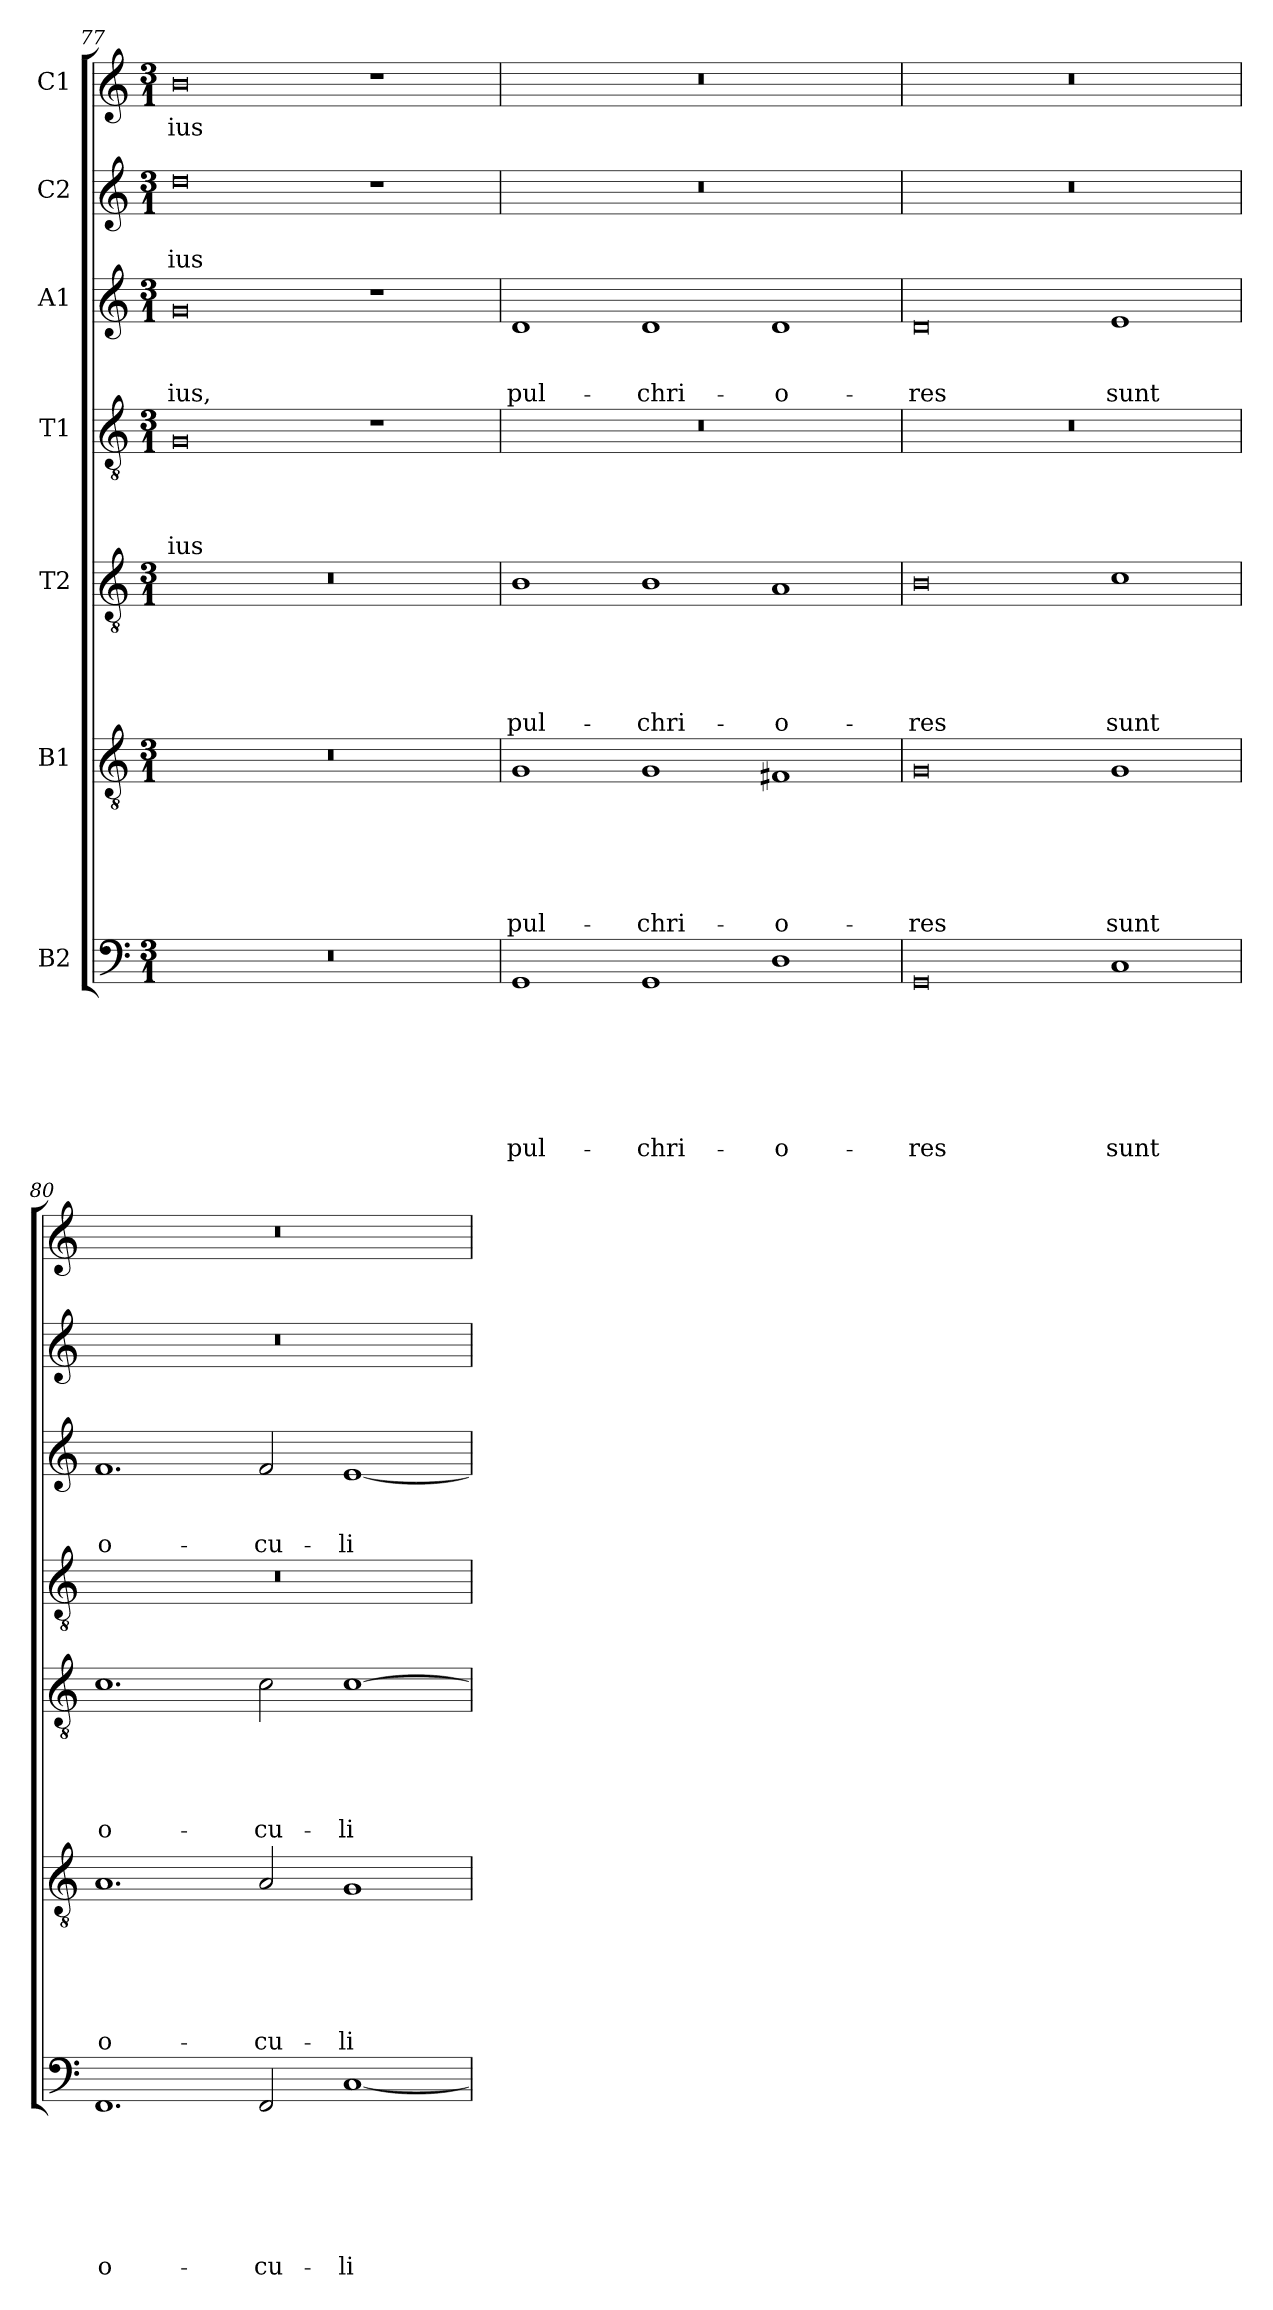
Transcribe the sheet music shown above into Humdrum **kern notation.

**kern	**text	**text	**text	**text	**text	**text	**text	**kern	**text	**text	**text	**text	**text	**text	**kern	**text	**text	**text	**text	**text	**kern	**text	**text	**text	**text	**kern	**text	**text	**text	**kern	**text	**text	**kern	**text
*part7	*part7	*part7	*part7	*part7	*part7	*part7	*part7	*part6	*part6	*part6	*part6	*part6	*part6	*part6	*part5	*part5	*part5	*part5	*part5	*part5	*part4	*part4	*part4	*part4	*part4	*part3	*part3	*part3	*part3	*part2	*part2	*part2	*part1	*part1
*staff7	*staff7	*staff7	*staff7	*staff7	*staff7	*staff7	*staff7	*staff6	*staff6	*staff6	*staff6	*staff6	*staff6	*staff6	*staff5	*staff5	*staff5	*staff5	*staff5	*staff5	*staff4	*staff4	*staff4	*staff4	*staff4	*staff3	*staff3	*staff3	*staff3	*staff2	*staff2	*staff2	*staff1	*staff1
*I"B2	*	*	*	*	*	*	*	*I"B1	*	*	*	*	*	*	*I"T2	*	*	*	*	*	*I"T1	*	*	*	*	*I"A1	*	*	*	*I"C2	*	*	*I"C1	*
*clefF4	*	*	*	*	*	*	*	*clefGv2	*	*	*	*	*	*	*clefGv2	*	*	*	*	*	*clefGv2	*	*	*	*	*clefG2	*	*	*	*clefG2	*	*	*clefG2	*
*k[]	*	*	*	*	*	*	*	*k[]	*	*	*	*	*	*	*k[]	*	*	*	*	*	*k[]	*	*	*	*	*k[]	*	*	*	*k[]	*	*	*k[]	*
*C:	*	*	*	*	*	*	*	*C:	*	*	*	*	*	*	*C:	*	*	*	*	*	*C:	*	*	*	*	*C:	*	*	*	*C:	*	*	*C:	*
*M3/1	*	*	*	*	*	*	*	*M3/1	*	*	*	*	*	*	*M3/1	*	*	*	*	*	*M3/1	*	*	*	*	*M3/1	*	*	*	*M3/1	*	*	*M3/1	*
=77	=77	=77	=77	=77	=77	=77	=77	=77	=77	=77	=77	=77	=77	=77	=77	=77	=77	=77	=77	=77	=77	=77	=77	=77	=77	=77	=77	=77	=77	=77	=77	=77	=77	=77
!	!	!	!	!	!	!	!	!	!	!	!	!	!	!	!	!	!	!	!	!	!	!	!	!	!LO:LY:b	!	!	!	!LO:LY:b	!	!	!LO:LY:b	!	!LO:LY:b
0.r	.	.	.	.	.	.	.	0.r	.	.	.	.	.	.	0.r	.	.	.	.	.	0G	.	.	.	-ius	0g	.	.	-ius,	0dd	.	-ius	0b	-ius
.	.	.	.	.	.	.	.	.	.	.	.	.	.	.	.	.	.	.	.	.	1r	.	.	.	.	1r	.	.	.	1r	.	.	1r	.
!!LO:LB:g=z
=78	=78	=78	=78	=78	=78	=78	=78	=78	=78	=78	=78	=78	=78	=78	=78	=78	=78	=78	=78	=78	=78	=78	=78	=78	=78	=78	=78	=78	=78	=78	=78	=78	=78	=78
!	!	!	!	!	!	!	!LO:LY:b	!	!	!	!	!	!	!LO:LY:b	!	!	!	!	!	!LO:LY:b	!	!	!	!	!	!	!	!	!LO:LY:b	!	!	!	!	!
1GG	.	.	.	.	.	.	pul-	1G	.	.	.	.	.	pul-	1B	.	.	.	.	pul-	0.r	.	.	.	.	1d	.	.	pul-	0.r	.	.	0.r	.
!	!	!	!	!	!	!	!LO:LY:b	!	!	!	!	!	!	!LO:LY:b	!	!	!	!	!	!LO:LY:b	!	!	!	!	!	!	!	!	!LO:LY:b	!	!	!	!	!
1GG	.	.	.	.	.	.	-chri-	1G	.	.	.	.	.	-chri-	1B	.	.	.	.	-chri-	.	.	.	.	.	1d	.	.	-chri-	.	.	.	.	.
!	!	!	!	!	!	!	!LO:LY:b	!	!	!	!	!	!	!LO:LY:b	!	!	!	!	!	!LO:LY:b	!	!	!	!	!	!	!	!	!LO:LY:b	!	!	!	!	!
1D	.	.	.	.	.	.	-o-	1F#X	.	.	.	.	.	-o-	1A	.	.	.	.	-o-	.	.	.	.	.	1d	.	.	-o-	.	.	.	.	.
=79	=79	=79	=79	=79	=79	=79	=79	=79	=79	=79	=79	=79	=79	=79	=79	=79	=79	=79	=79	=79	=79	=79	=79	=79	=79	=79	=79	=79	=79	=79	=79	=79	=79	=79
!	!	!	!	!	!	!	!LO:LY:b	!	!	!	!	!	!	!LO:LY:b	!	!	!	!	!	!LO:LY:b	!	!	!	!	!	!	!	!	!LO:LY:b	!	!	!	!	!
0GG	.	.	.	.	.	.	-res	0G	.	.	.	.	.	-res	0B	.	.	.	.	-res	0.r	.	.	.	.	0d	.	.	-res	0.r	.	.	0.r	.
!	!	!	!	!	!	!	!LO:LY:b	!	!	!	!	!	!	!LO:LY:b	!	!	!	!	!	!LO:LY:b	!	!	!	!	!	!	!	!	!LO:LY:b	!	!	!	!	!
1C	.	.	.	.	.	.	sunt	1G	.	.	.	.	.	sunt	1c	.	.	.	.	sunt	.	.	.	.	.	1e	.	.	sunt	.	.	.	.	.
=80	=80	=80	=80	=80	=80	=80	=80	=80	=80	=80	=80	=80	=80	=80	=80	=80	=80	=80	=80	=80	=80	=80	=80	=80	=80	=80	=80	=80	=80	=80	=80	=80	=80	=80
!	!	!	!	!	!	!	!LO:LY:b	!	!	!	!	!	!	!LO:LY:b	!	!	!	!	!	!LO:LY:b	!	!	!	!	!	!	!	!	!LO:LY:b	!	!	!	!	!
1.FF	.	.	.	.	.	.	o-	1.A	.	.	.	.	.	o-	1.c	.	.	.	.	o-	0.r	.	.	.	.	1.f	.	.	o-	0.r	.	.	0.r	.
!	!	!	!	!	!	!	!LO:LY:b	!	!	!	!	!	!	!LO:LY:b	!	!	!	!	!	!LO:LY:b	!	!	!	!	!	!	!	!	!LO:LY:b	!	!	!	!	!
2FF/	.	.	.	.	.	.	-cu-	2A/	.	.	.	.	.	-cu-	2c\	.	.	.	.	-cu-	.	.	.	.	.	2f/	.	.	-cu-	.	.	.	.	.
!	!	!	!	!	!	!	!LO:LY:b	!	!	!	!	!	!	!LO:LY:b	!	!	!	!	!	!LO:LY:b	!	!	!	!	!	!	!	!	!LO:LY:b	!	!	!	!	!
[1C	.	.	.	.	.	.	-li	1G	.	.	.	.	.	-li	[1c	.	.	.	.	-li	.	.	.	.	.	[1e	.	.	-li	.	.	.	.	.
=	=	=	=	=	=	=	=	=	=	=	=	=	=	=	=	=	=	=	=	=	=	=	=	=	=	=	=	=	=	=	=	=	=	=
*-	*-	*-	*-	*-	*-	*-	*-	*-	*-	*-	*-	*-	*-	*-	*-	*-	*-	*-	*-	*-	*-	*-	*-	*-	*-	*-	*-	*-	*-	*-	*-	*-	*-	*-
